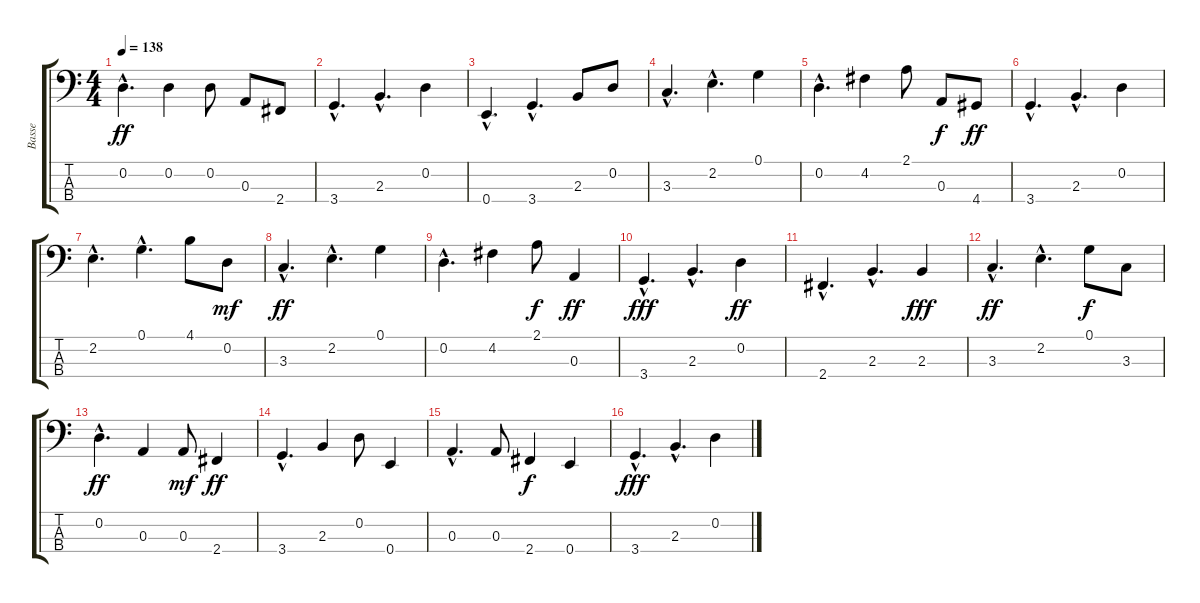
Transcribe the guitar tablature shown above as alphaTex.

\track ("Basse" "Basse") {instrument electricbassfinger}
\staff {score tabs}
\tuning (G2 D2 A1 E1) {hide}
\ts (4 4)
\tempo 138
\clef f4
\ks c
0.2{hac}.4{d dy ff} 0.2.4 0.2.8 0.3.8 2.4.8 |
3.4{hac}.4{d} 2.3{hac}.4{d} 0.2.4 |
0.4{hac}.4{d} 3.4{hac}.4{d} 2.3.8 0.2.8 |
3.3{hac}.4{d} 2.2{hac}.4{d} 0.1.4 |
0.2{hac}.4{d} 4.2.4 2.1.8 0.3.8{dy f} 4.4.8{dy ff} |
3.4{hac}.4{d} 2.3{hac}.4{d} 0.2.4 |
2.2{hac}.4{d} 0.1{hac}.4{d} 4.1.8 0.2.8{dy mf} |
3.3{hac}.4{d dy ff} 2.2{hac}.4{d} 0.1.4 |
0.2{hac}.4{d} 4.2.4 2.1.8{dy f} 0.3.4{dy ff} |
3.4{hac}.4{d dy fff} 2.3{hac}.4{d} 0.2.4{dy ff} |
2.4{hac}.4{d} 2.3{hac}.4{d} 2.3.4{dy fff} |
3.3{hac}.4{d dy ff} 2.2{hac}.4{d} 0.1.8{dy f} 3.3.8 |
0.2{hac}.4{d dy ff} 0.3.4 0.3.8{dy mf} 2.4.4{dy ff} |
3.4{hac}.4{d} 2.3.4 0.2.8 0.4.4 |
0.3{hac}.4{d} 0.3.8 2.4.4{dy f} 0.4.4 |
3.4{hac}.4{d dy fff} 2.3{hac}.4{d} 0.2.4
